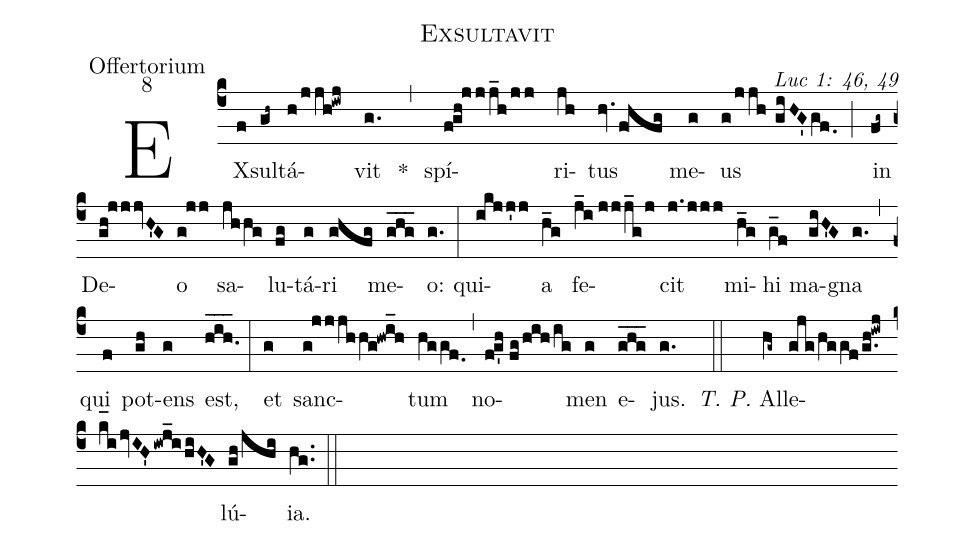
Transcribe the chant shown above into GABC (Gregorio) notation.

name: Exsultavit;
office-part: Offertorium;
mode: 8;
commentary: Luc 1: 46, 49;
%%
(c4) EX(f)sul(gh~)tá(h/jjh!iwj)vit(g.) *(,)
spí(fgh!jjj_h/jj)ri(jh)tus(hv.f!hfg) me(g)us(g/jjh//giHG'gf.0) (;) in(fg~) De(gh!jjjvH'G)o(g!jj) sa(jhhg)lu(fg)tá(g)ri(ghfg) me(ghg___)o:(g.) (:)
qui(ikjj'j)a(h_g) fe(j_i//jjj_g/j)cit(j.jjj) mi(h_g)hi(g_f) ma(giH'G)gna(g.) (,) qui(f) pot(gh)ens(g) est,(h_i_h._) (:)
et(g) sanc(g!jjjh/!hg!hwi_h)tum(hggf.0) (,) no(fg'h//fg/hih/ig)men(g) e(ghg___)jus.(g.) (::)
<i>T. P.</i> Al(hg~)le(gjg/hggf/g.h!iwj/k_[hl:1]ijvIH'iwj_ihiH'G)lú(gh/jhi)ia.(hg..) (::)
